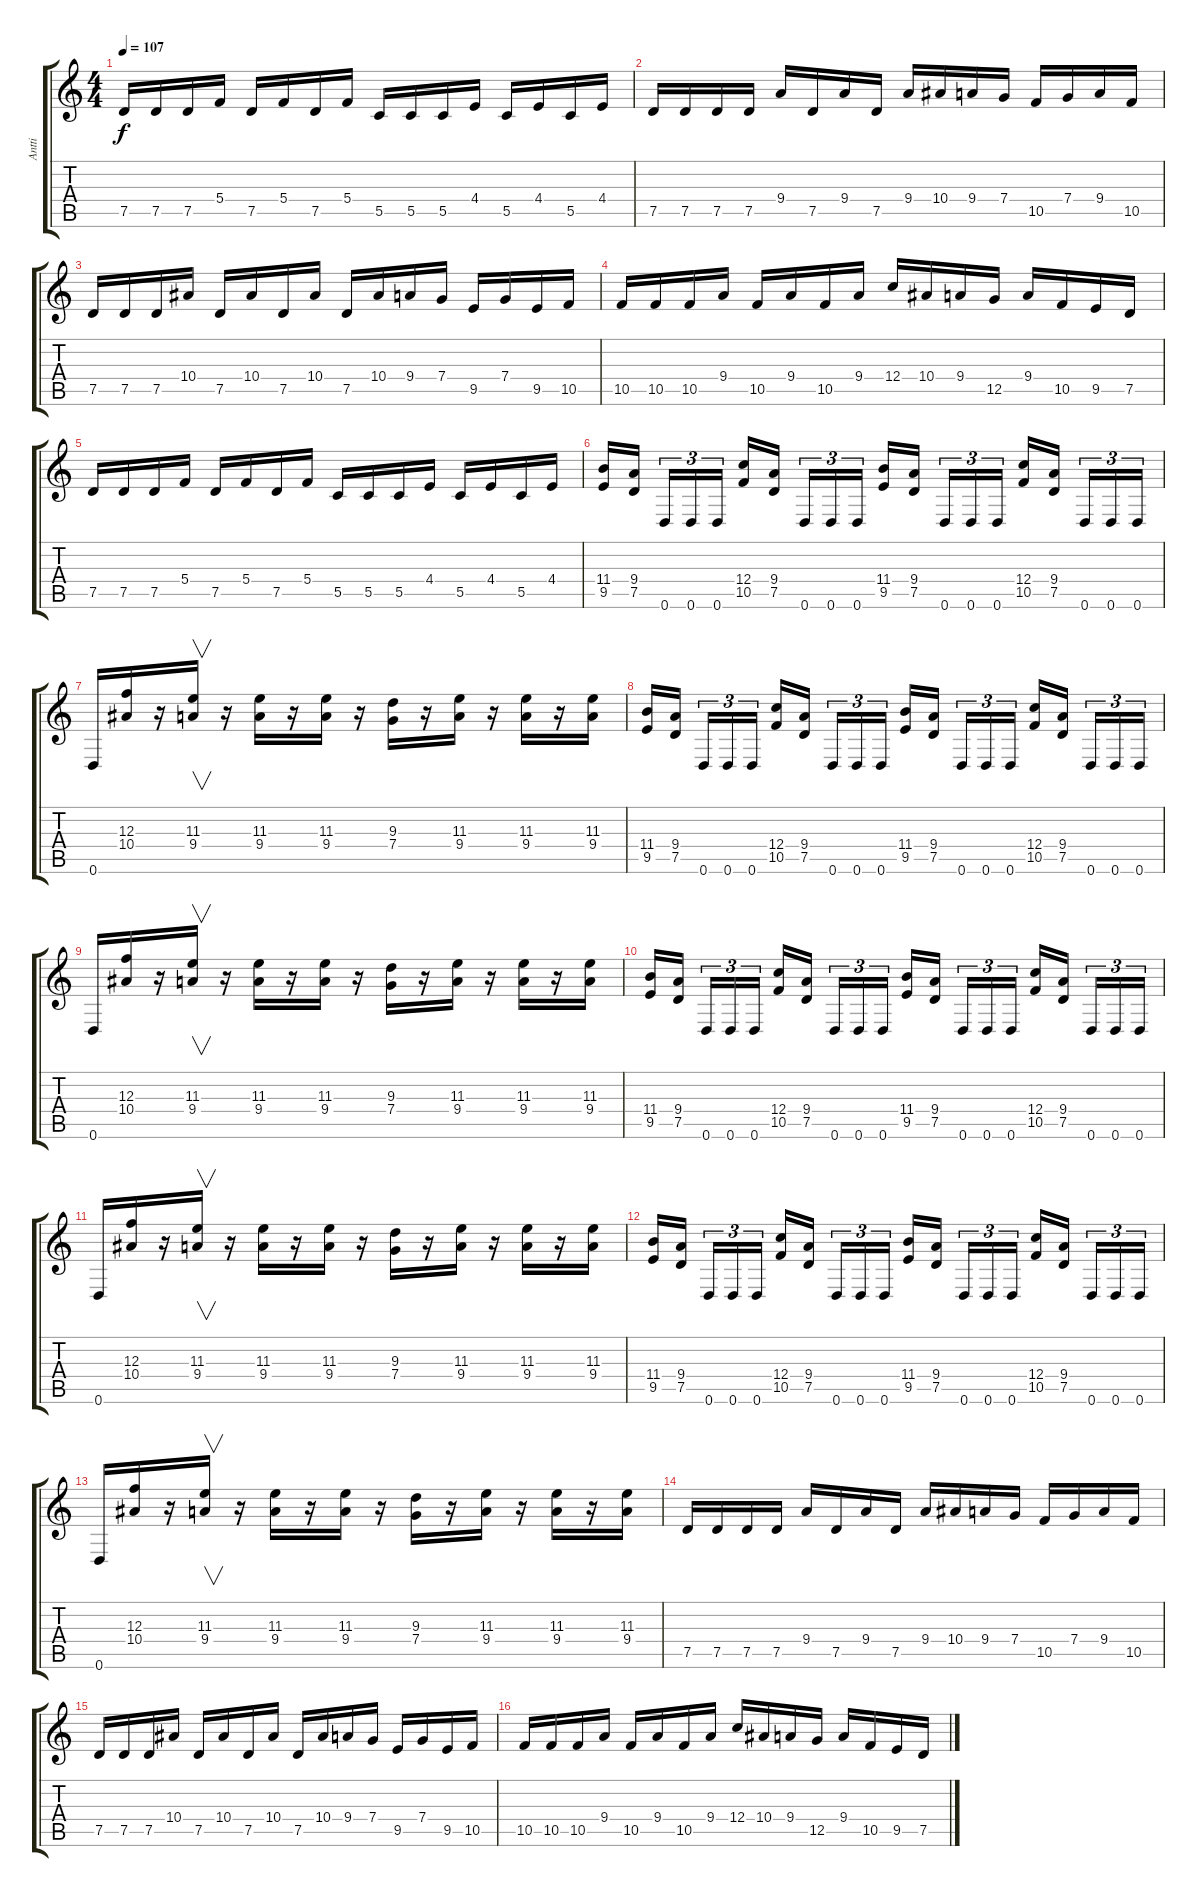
\track ("Antti" "Antti") {instrument distortionguitar}
\staff {score tabs}
\tuning (D4 A3 F3 C3 G2 D2) {hide}
\ts (4 4)
\tempo 107
\clef g2
\ks c
7.5.16{dy f} 7.5.16 7.5.16 5.4.16 7.5.16 5.4.16 7.5.16 5.4.16 5.5.16 5.5.16 5.5.16 4.4.16 5.5.16 4.4.16 5.5.16 4.4.16 |
7.5.16 7.5.16 7.5.16 7.5.16 9.4.16 7.5.16 9.4.16 7.5.16 9.4.16 10.4.16 9.4.16 7.4.16 10.5.16 7.4.16 9.4.16 10.5.16 |
7.5.16 7.5.16 7.5.16 10.4.16 7.5.16 10.4.16 7.5.16 10.4.16 7.5.16 10.4.16 9.4.16 7.4.16 9.5.16 7.4.16 9.5.16 10.5.16 |
10.5.16 10.5.16 10.5.16 9.4.16 10.5.16 9.4.16 10.5.16 9.4.16 12.4.16 10.4.16 9.4.16 12.5.16 9.4.16 10.5.16 9.5.16 7.5.16 |
7.5.16 7.5.16 7.5.16 5.4.16 7.5.16 5.4.16 7.5.16 5.4.16 5.5.16 5.5.16 5.5.16 4.4.16 5.5.16 4.4.16 5.5.16 4.4.16 |
(11.4 9.5).16 (9.4 7.5).16{beam splitsecondary} 0.6.16{tu (3 2)} 0.6.16{tu (3 2)} 0.6.16{tu (3 2)} (12.4 10.5).16 (9.4 7.5).16{beam splitsecondary} 0.6.16{tu (3 2)} 0.6.16{tu (3 2)} 0.6.16{tu (3 2)} (11.4 9.5).16 (9.4 7.5).16{beam splitsecondary} 0.6.16{tu (3 2)} 0.6.16{tu (3 2)} 0.6.16{tu (3 2)} (12.4 10.5).16 (9.4 7.5).16{beam splitsecondary} 0.6.16{tu (3 2)} 0.6.16{tu (3 2)} 0.6.16{tu (3 2)} |
0.6.16 (12.3 10.4).16 r.16 (11.3 9.4).16{v} r.16 (11.3 9.4).16 r.16 (11.3 9.4).16 r.16 (9.3 7.4).16 r.16 (11.3 9.4).16 r.16 (11.3 9.4).16 r.16 (11.3 9.4).16 |
(11.4 9.5).16 (9.4 7.5).16{beam splitsecondary} 0.6.16{tu (3 2)} 0.6.16{tu (3 2)} 0.6.16{tu (3 2)} (12.4 10.5).16 (9.4 7.5).16{beam splitsecondary} 0.6.16{tu (3 2)} 0.6.16{tu (3 2)} 0.6.16{tu (3 2)} (11.4 9.5).16 (9.4 7.5).16{beam splitsecondary} 0.6.16{tu (3 2)} 0.6.16{tu (3 2)} 0.6.16{tu (3 2)} (12.4 10.5).16 (9.4 7.5).16{beam splitsecondary} 0.6.16{tu (3 2)} 0.6.16{tu (3 2)} 0.6.16{tu (3 2)} |
0.6.16 (12.3 10.4).16 r.16 (11.3 9.4).16{v} r.16 (11.3 9.4).16 r.16 (11.3 9.4).16 r.16 (9.3 7.4).16 r.16 (11.3 9.4).16 r.16 (11.3 9.4).16 r.16 (11.3 9.4).16 |
(11.4 9.5).16 (9.4 7.5).16{beam splitsecondary} 0.6.16{tu (3 2)} 0.6.16{tu (3 2)} 0.6.16{tu (3 2)} (12.4 10.5).16 (9.4 7.5).16{beam splitsecondary} 0.6.16{tu (3 2)} 0.6.16{tu (3 2)} 0.6.16{tu (3 2)} (11.4 9.5).16 (9.4 7.5).16{beam splitsecondary} 0.6.16{tu (3 2)} 0.6.16{tu (3 2)} 0.6.16{tu (3 2)} (12.4 10.5).16 (9.4 7.5).16{beam splitsecondary} 0.6.16{tu (3 2)} 0.6.16{tu (3 2)} 0.6.16{tu (3 2)} |
0.6.16 (12.3 10.4).16 r.16 (11.3 9.4).16{v} r.16 (11.3 9.4).16 r.16 (11.3 9.4).16 r.16 (9.3 7.4).16 r.16 (11.3 9.4).16 r.16 (11.3 9.4).16 r.16 (11.3 9.4).16 |
(11.4 9.5).16 (9.4 7.5).16{beam splitsecondary} 0.6.16{tu (3 2)} 0.6.16{tu (3 2)} 0.6.16{tu (3 2)} (12.4 10.5).16 (9.4 7.5).16{beam splitsecondary} 0.6.16{tu (3 2)} 0.6.16{tu (3 2)} 0.6.16{tu (3 2)} (11.4 9.5).16 (9.4 7.5).16{beam splitsecondary} 0.6.16{tu (3 2)} 0.6.16{tu (3 2)} 0.6.16{tu (3 2)} (12.4 10.5).16 (9.4 7.5).16{beam splitsecondary} 0.6.16{tu (3 2)} 0.6.16{tu (3 2)} 0.6.16{tu (3 2)} |
0.6.16 (12.3 10.4).16 r.16 (11.3 9.4).16{v} r.16 (11.3 9.4).16 r.16 (11.3 9.4).16 r.16 (9.3 7.4).16 r.16 (11.3 9.4).16 r.16 (11.3 9.4).16 r.16 (11.3 9.4).16 |
7.5.16 7.5.16 7.5.16 7.5.16 9.4.16 7.5.16 9.4.16 7.5.16 9.4.16 10.4.16 9.4.16 7.4.16 10.5.16 7.4.16 9.4.16 10.5.16 |
7.5.16 7.5.16 7.5.16 10.4.16 7.5.16 10.4.16 7.5.16 10.4.16 7.5.16 10.4.16 9.4.16 7.4.16 9.5.16 7.4.16 9.5.16 10.5.16 |
10.5.16 10.5.16 10.5.16 9.4.16 10.5.16 9.4.16 10.5.16 9.4.16 12.4.16 10.4.16 9.4.16 12.5.16 9.4.16 10.5.16 9.5.16 7.5.16
